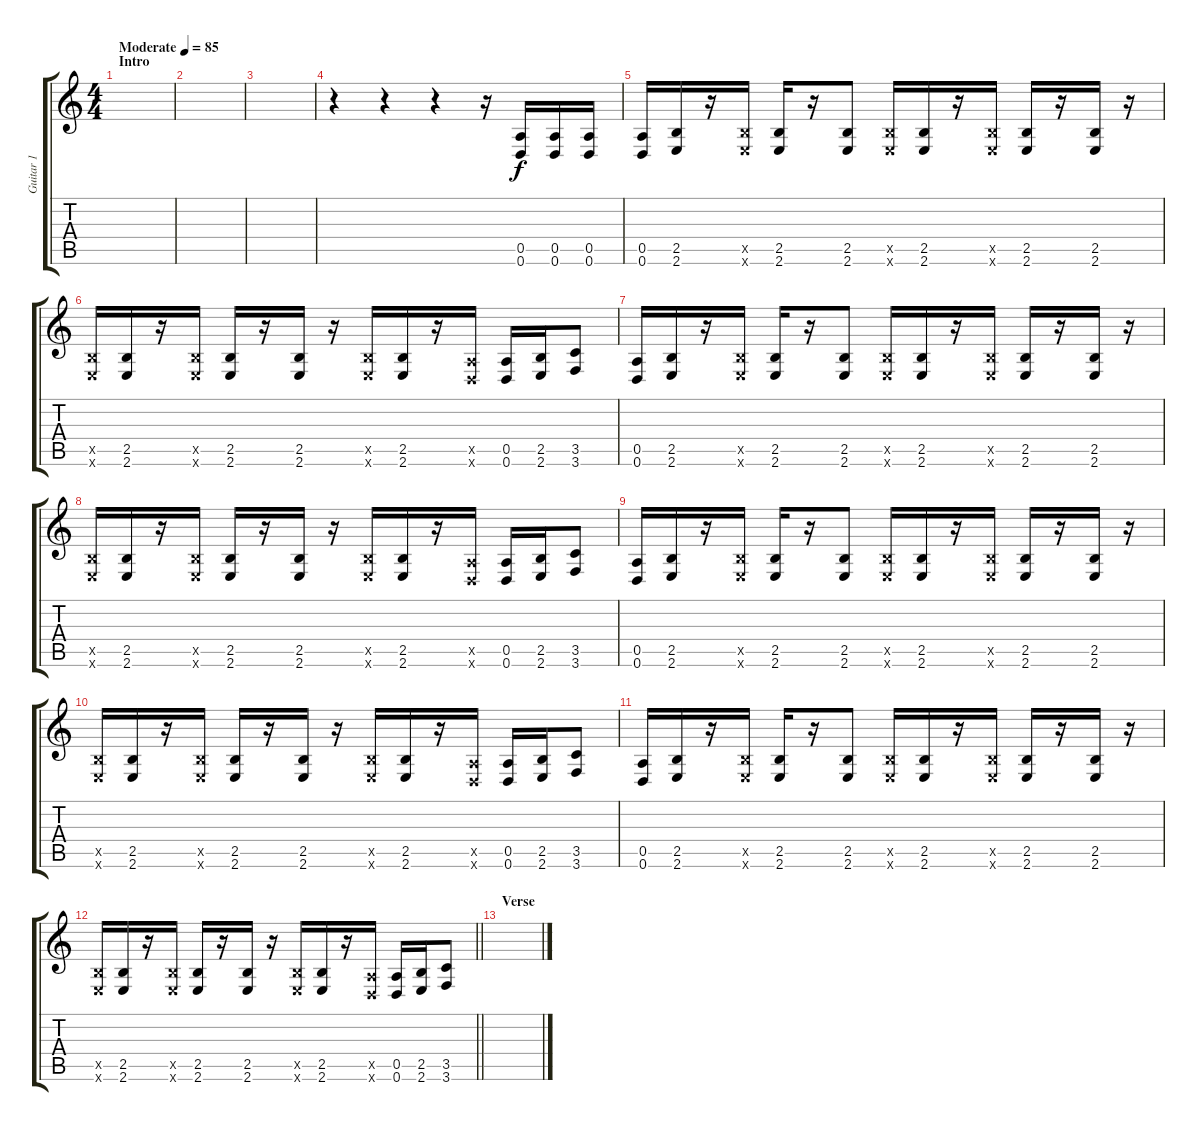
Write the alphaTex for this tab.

\track ("Guitar 1" "Guitar 1") {instrument distortionguitar}
\staff {score tabs}
\tuning (E4 B3 G3 D3 A2 D2) {hide}
\ts (4 4)
\section ("" "Intro")
\tempo (85 "Moderate")
\clef g2
\ks c
|
|
|
r.4 r.4 r.4 r.16 (0.5 0.6).16 (0.5 0.6).16 (0.5 0.6).16 |
(0.5 0.6).16 (2.5 2.6).16 r.16 (2.5{x} 2.6{x}).16 (2.5 2.6).16 r.16 (2.5 2.6).8 (2.5{x} 2.6{x}).16 (2.5 2.6).16 r.16 (2.5{x} 2.6{x}).16 (2.5 2.6).16 r.16 (2.5 2.6).16 r.16 |
(2.5{x} 2.6{x}).16 (2.5 2.6).16 r.16 (2.5{x} 2.6{x}).16 (2.5 2.6).16 r.16 (2.5 2.6).16 r.16 (2.5{x} 2.6{x}).16 (2.5 2.6).16 r.16 (0.5{x} 0.6{x}).16 (0.5 0.6).16 (2.5 2.6).16 (3.5 3.6).8 |
(0.5 0.6).16 (2.5 2.6).16 r.16 (2.5{x} 2.6{x}).16 (2.5 2.6).16 r.16 (2.5 2.6).8 (2.5{x} 2.6{x}).16 (2.5 2.6).16 r.16 (2.5{x} 2.6{x}).16 (2.5 2.6).16 r.16 (2.5 2.6).16 r.16 |
(2.5{x} 2.6{x}).16 (2.5 2.6).16 r.16 (2.5{x} 2.6{x}).16 (2.5 2.6).16 r.16 (2.5 2.6).16 r.16 (2.5{x} 2.6{x}).16 (2.5 2.6).16 r.16 (0.5{x} 0.6{x}).16 (0.5 0.6).16 (2.5 2.6).16 (3.5 3.6).8 |
(0.5 0.6).16 (2.5 2.6).16 r.16 (2.5{x} 2.6{x}).16 (2.5 2.6).16 r.16 (2.5 2.6).8 (2.5{x} 2.6{x}).16 (2.5 2.6).16 r.16 (2.5{x} 2.6{x}).16 (2.5 2.6).16 r.16 (2.5 2.6).16 r.16 |
(2.5{x} 2.6{x}).16 (2.5 2.6).16 r.16 (2.5{x} 2.6{x}).16 (2.5 2.6).16 r.16 (2.5 2.6).16 r.16 (2.5{x} 2.6{x}).16 (2.5 2.6).16 r.16 (0.5{x} 0.6{x}).16 (0.5 0.6).16 (2.5 2.6).16 (3.5 3.6).8 |
(0.5 0.6).16 (2.5 2.6).16 r.16 (2.5{x} 2.6{x}).16 (2.5 2.6).16 r.16 (2.5 2.6).8 (2.5{x} 2.6{x}).16 (2.5 2.6).16 r.16 (2.5{x} 2.6{x}).16 (2.5 2.6).16 r.16 (2.5 2.6).16 r.16 |
\barLineRight lightlight
(2.5{x} 2.6{x}).16 (2.5 2.6).16 r.16 (2.5{x} 2.6{x}).16 (2.5 2.6).16 r.16 (2.5 2.6).16 r.16 (2.5{x} 2.6{x}).16 (2.5 2.6).16 r.16 (0.5{x} 0.6{x}).16 (0.5 0.6).16 (2.5 2.6).16 (3.5 3.6).8 |
\section ("" "Verse")
